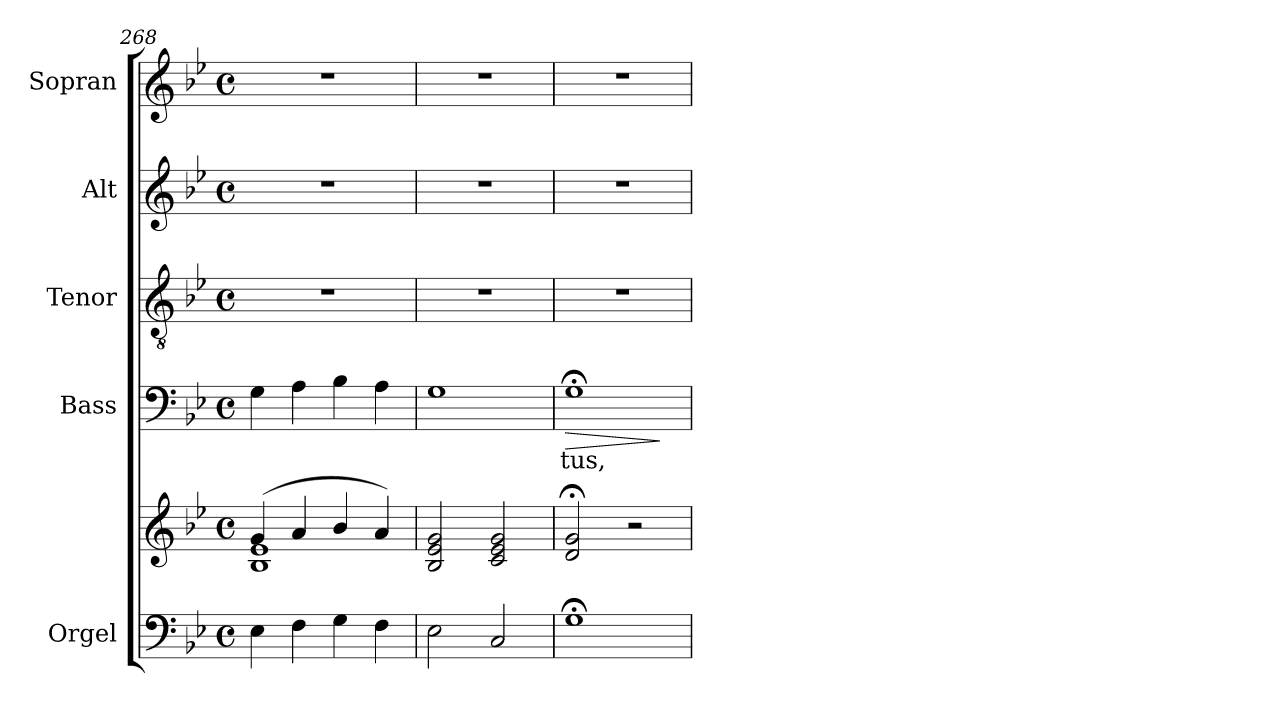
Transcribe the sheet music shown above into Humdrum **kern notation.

**kern	**kern	**kern	**text	**dynam	**kern	**kern	**kern
*part5	*part5	*part4	*part4	*part4	*part3	*part2	*part1
*staff6	*staff5	*staff4	*staff4	*staff4	*staff3	*staff2	*staff1
*I"Orgel	*	*I"Bass	*	*	*I"Tenor	*I"Alt	*I"Sopran
*I'Org.	*	*I'B.	*	*	*I'T.	*I'A.	*I'S.
*clefF4	*clefG2	*clefF4	*	*	*clefGv2	*clefG2	*clefG2
*k[b-e-]	*k[b-e-]	*k[b-e-]	*	*	*k[b-e-]	*k[b-e-]	*k[b-e-]
*B-:	*B-:	*B-:	*	*	*B-:	*B-:	*B-:
*M4/4	*M4/4	*M4/4	*	*	*M4/4	*M4/4	*M4/4
*met(c)	*met(c)	*met(c)	*	*	*met(c)	*met(c)	*met(c)
=268	=268	=268	=268	=268	=268	=268	=268
*	*^	*	*	*	*	*	*
4E-\	(4g/	1B- 1e-	4G\	.	.	1r	1r	1r
4F\	4a/	.	4A\	.	.	.	.	.
4G\	4b-/	.	4B-\	.	.	.	.	.
4F\	4a/)	.	4A\	.	.	.	.	.
*	*v	*v	*	*	*	*	*	*
=269	=269	=269	=269	=269	=269	=269	=269
2E-\	2B-/ 2e-/ 2g/	1G	.	.	1r	1r	1r
2C/	2c/ 2e-/ 2g/	.	.	.	.	.	.
=270	=270	=270	=270	=270	=270	=270	=270
!	!	!	!LO:LY:b	!LO:HP:b	!	!	!
1G;<	2d/;< 2g/;<	1G;<	-tus,	>	1r	1r	1r
.	2r	.	.	.	.	.	.
.	.	.	.	]	.	.	.
=	=	=	=	=	=	=	=
*-	*-	*-	*-	*-	*-	*-	*-
